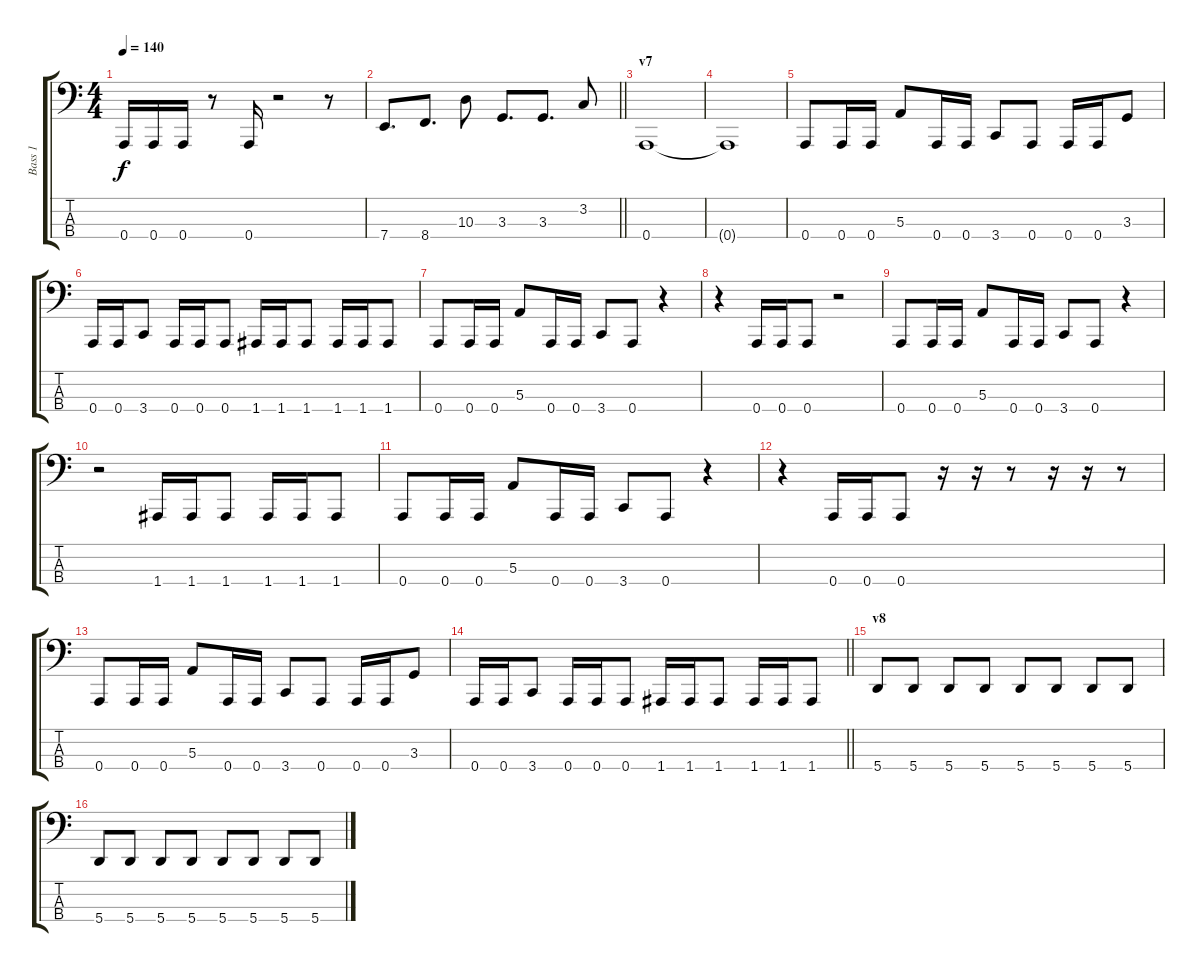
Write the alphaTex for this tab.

\track ("Bass 1" "Bass 1") {instrument electricbasspick}
\staff {score tabs}
\tuning (G2 A1 E1 A0) {hide}
\ts (4 4)
\tempo 140
\clef f4
\ks c
0.4.16{dy f} 0.4.16 0.4.16 r.8 0.4.16 r.2 r.8 |
\barLineRight lightlight
7.4.8{d} 8.4.8{d} 10.3.8 3.3.8{d} 3.3.8{d} 3.2.8 |
\section ("" "v7")
0.4.1 |
0.4{t}.1 |
0.4.8 0.4.16 0.4.16 5.3.8 0.4.16 0.4.16 3.4.8 0.4.8 0.4.16 0.4.16 3.3.8 |
0.4.16 0.4.16 3.4.8 0.4.16 0.4.16 0.4.8 1.4.16 1.4.16 1.4.8 1.4.16 1.4.16 1.4.8 |
0.4.8 0.4.16 0.4.16 5.3.8 0.4.16 0.4.16 3.4.8 0.4.8 r.4 |
r.4 0.4.16 0.4.16 0.4.8 r.2 |
0.4.8 0.4.16 0.4.16 5.3.8 0.4.16 0.4.16 3.4.8 0.4.8 r.4 |
r.2 1.4.16 1.4.16 1.4.8 1.4.16 1.4.16 1.4.8 |
0.4.8 0.4.16 0.4.16 5.3.8 0.4.16 0.4.16 3.4.8 0.4.8 r.4 |
r.4 0.4.16 0.4.16 0.4.8 r.16 r.16 r.8 r.16 r.16 r.8 |
0.4.8 0.4.16 0.4.16 5.3.8 0.4.16 0.4.16 3.4.8 0.4.8 0.4.16 0.4.16 3.3.8 |
\barLineRight lightlight
0.4.16 0.4.16 3.4.8 0.4.16 0.4.16 0.4.8 1.4.16 1.4.16 1.4.8 1.4.16 1.4.16 1.4.8 |
\section ("" "v8")
5.4.8 5.4.8 5.4.8 5.4.8 5.4.8 5.4.8 5.4.8 5.4.8 |
5.4.8 5.4.8 5.4.8 5.4.8 5.4.8 5.4.8 5.4.8 5.4.8
